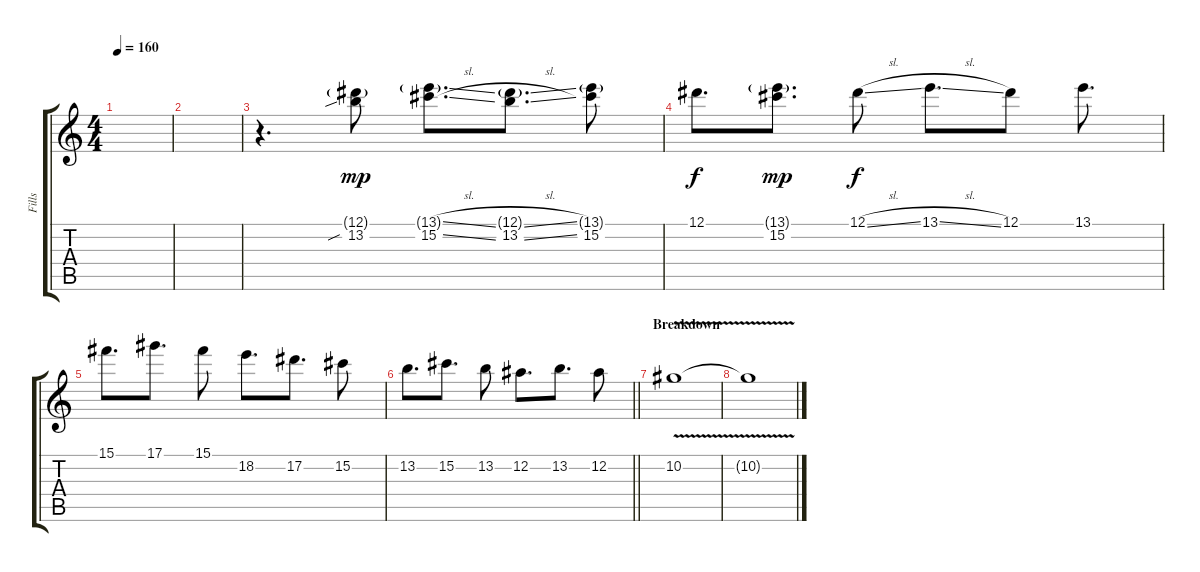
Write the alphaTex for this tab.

\track ("Fills" "Fills") {instrument distortionguitar}
\staff {score tabs}
\tuning (Eb4 Bb3 Gb3 Db3 Ab2 Db2) {hide}
\ts (4 4)
\tempo 160
\clef g2
\ks c
|
|
r.4{d} (12.1{g} 13.2{sib}).8{dy mp} (13.1{sl g} 15.2{sl}).8{d} (12.1{sl g} 13.2{sl}).8{d} (13.1{g} 15.2).8 |
12.1.8{d dy f} (13.1{g} 15.2).8{d dy mp} 12.1{sl}.8{dy f} 13.1{sl}.8{d} 12.1.8 13.1.8{d} |
15.1.8{d} 17.1.8{d} 15.1.8 18.2.8{d} 17.2.8{d} 15.2.8 |
\barLineRight lightlight
13.2.8{d} 15.2.8{d} 13.2.8 12.2.8{d} 13.2.8{d} 12.2.8 |
\section ("" "Breakdown")
10.2{v}.1 |
10.2{t}.1
